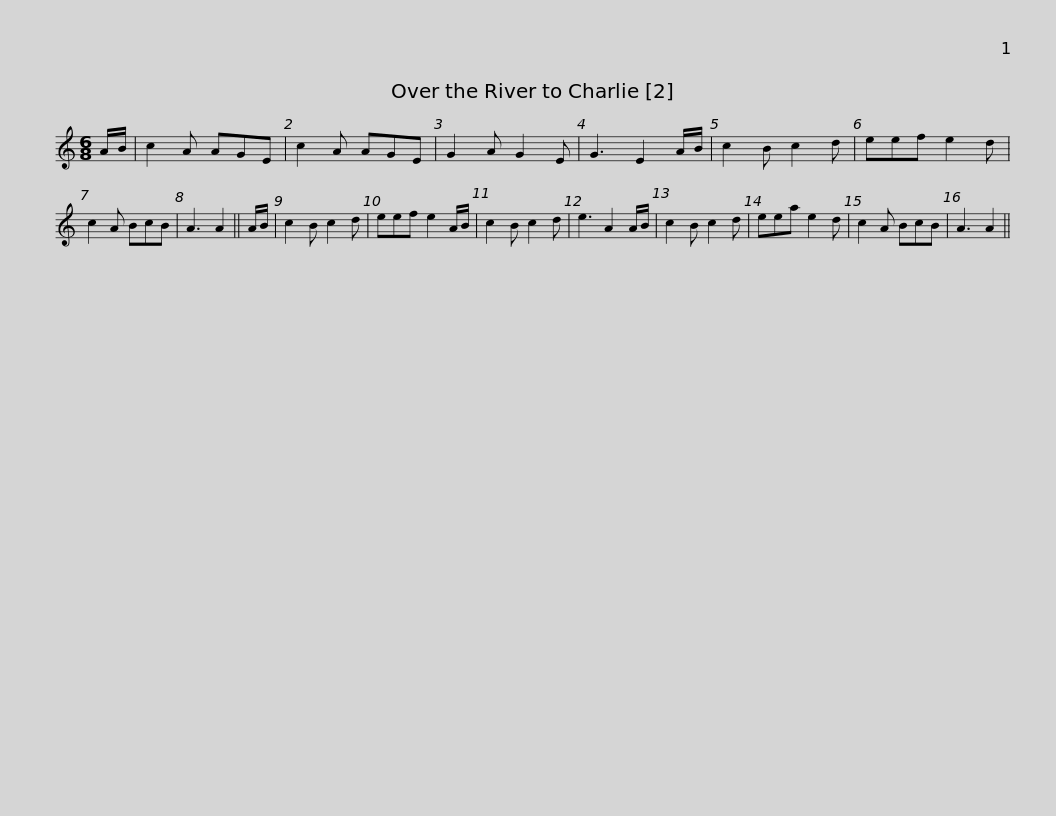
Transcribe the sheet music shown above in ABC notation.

X:1
L:1/8
M:6/8
I:linebreak $
K:C
V:1 treble
V:1
 A/B/ | c2 A AGE | c2 A AGE | G2 A G2 E | G3 E2 A/B/ | %5
 c2 B c2 d | eef e2 d | c2 A BcB | A3 A2 || A/B/ |$ %10
 c2 B c2 d | eef e2 A/B/ | c2 B c2 d | e3 A2 A/B/ | c2 B c2 d | %15
 eea e2 d | c2 A BcB | A3 A2 || %18
